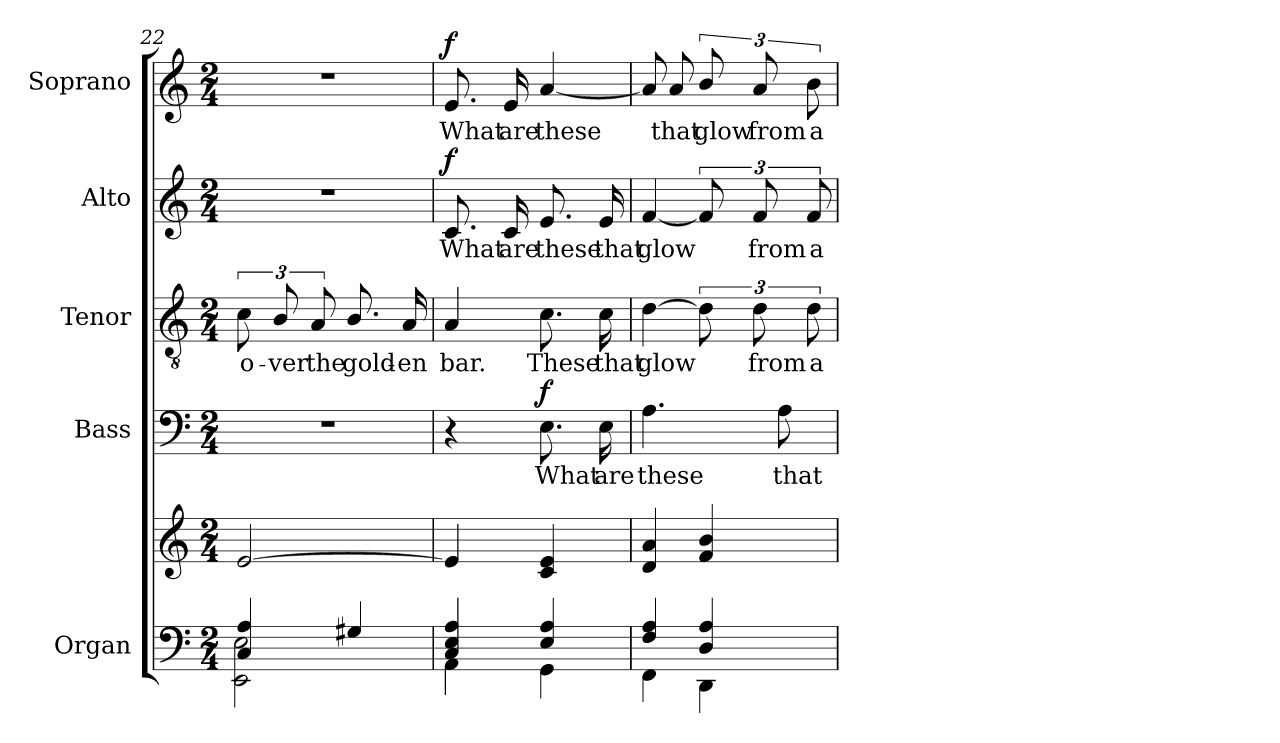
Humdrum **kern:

**kern	**kern	**kern	**text	**dynam	**kern	**text	**kern	**text	**dynam	**kern	**text	**dynam
*part5	*part5	*part4	*part4	*part4	*part3	*part3	*part2	*part2	*part2	*part1	*part1	*part1
*staff6	*staff5	*staff4	*staff4	*staff4	*staff3	*staff3	*staff2	*staff2	*staff2	*staff1	*staff1	*staff1
*I"Organ	*	*I"Bass	*	*	*I"Tenor	*	*I"Alto	*	*	*I"Soprano	*	*
*	*	*I'B	*	*	*I'T	*	*I'A	*	*	*I'S	*	*
!!LO:LB:g=z
*clefF4	*clefG2	*clefF4	*	*	*clefGv2	*	*clefG2	*	*	*clefG2	*	*
*k[]	*k[]	*k[]	*	*	*k[]	*	*k[]	*	*	*k[]	*	*
*C:	*C:	*C:	*	*	*C:	*	*C:	*	*	*C:	*	*
*M2/4	*M2/4	*M2/4	*	*	*M2/4	*	*M2/4	*	*	*M2/4	*	*
=22	=22	=22	=22	=22	=22	=22	=22	=22	=22	=22	=22	=22
*^	*^	*	*	*	*	*	*	*	*	*	*	*
!	!	!	!LO:N:vis=1	!LO:N:vis=1	!	!	!	!LO:LY:b	!LO:N:vis=1	!	!	!LO:N:vis=1	!	!
4C/ 4A/	2EE\ 2E\	[2e/	2ryy	2r	.	.	12c	o-	2r	.	.	2r	.	.
!	!	!	!	!	!	!	!	!LO:LY:b	!	!	!	!	!	!
.	.	.	.	.	.	.	12B/	-ver	.	.	.	.	.	.
!	!	!	!	!	!	!	!	!LO:LY:b	!	!	!	!	!	!
.	.	.	.	.	.	.	12A	the	.	.	.	.	.	.
!	!	!	!	!	!	!	!	!LO:LY:b	!	!	!	!	!	!
4G#X/	.	.	.	.	.	.	8.B/	gold-	.	.	.	.	.	.
!	!	!	!	!	!	!	!	!LO:LY:b	!	!	!	!	!	!
.	.	.	.	.	.	.	16A	-en	.	.	.	.	.	.
=23	=23	=23	=23	=23	=23	=23	=23	=23	=23	=23	=23	=23	=23	=23
!	!	!	!	!	!	!	!	!LO:LY:b	!	!LO:LY:b	!LO:DY:b	!	!LO:LY:b	!LO:DY:b
4C/ 4E/ 4A/	4AA\	4e/]	2ryy	4r	.	.	4A	bar.	8.c	What	f	8.e	What	f
!	!	!	!	!	!	!	!	!	!	!LO:LY:b	!	!	!LO:LY:b	!
.	.	.	.	.	.	.	.	.	16c	are	.	16e	are	.
!	!	!	!	!	!LO:LY:b	!LO:DY:b	!	!LO:LY:b	!	!LO:LY:b	!	!	!LO:LY:b	!
4E/ 4A/	4GG\	4c/ 4e/	.	8.E	What	f	8.c	These	8.e	these	.	[4a	these	.
!	!	!	!	!	!LO:LY:b	!	!	!LO:LY:b	!	!LO:LY:b	!	!	!	!
.	.	.	.	16E	are	.	16c	that	16e	that	.	.	.	.
=24	=24	=24	=24	=24	=24	=24	=24	=24	=24	=24	=24	=24	=24	=24
!	!	!	!	!	!LO:LY:b	!	!	!LO:LY:b	!	!LO:LY:b	!	!	!	!
4F/ 4A/	4FF\	4d/ 4a/	2ryy	4.A	these	.	[4d	glow	[4f	glow	.	8a]	.	.
!	!	!	!	!	!	!	!	!	!	!	!	!	!LO:LY:b	!
.	.	.	.	.	.	.	.	.	.	.	.	8a	that	.
!	!	!	!	!	!	!	!	!	!	!	!	!	!LO:LY:b	!
4D/ 4A/	4DD\	4f/ 4b/	.	.	.	.	12d]	.	12f]	.	.	12b/	glow	.
!	!	!	!	!	!	!	!	!LO:LY:b	!	!LO:LY:b	!	!	!LO:LY:b	!
.	.	.	.	.	.	.	12d	from	12f	from	.	12a	from	.
!	!	!	!	!	!LO:LY:b	!	!	!	!	!	!	!	!	!
.	.	.	.	8A	that	.	.	.	.	.	.	.	.	.
!	!	!	!	!	!	!	!	!LO:LY:b	!	!LO:LY:b	!	!	!LO:LY:b	!
.	.	.	.	.	.	.	12d	a-	12f	a-	.	12b	a-	.
*v	*v	*	*	*	*	*	*	*	*	*	*	*	*	*
*	*v	*v	*	*	*	*	*	*	*	*	*	*	*
=	=	=	=	=	=	=	=	=	=	=	=	=
*-	*-	*-	*-	*-	*-	*-	*-	*-	*-	*-	*-	*-
